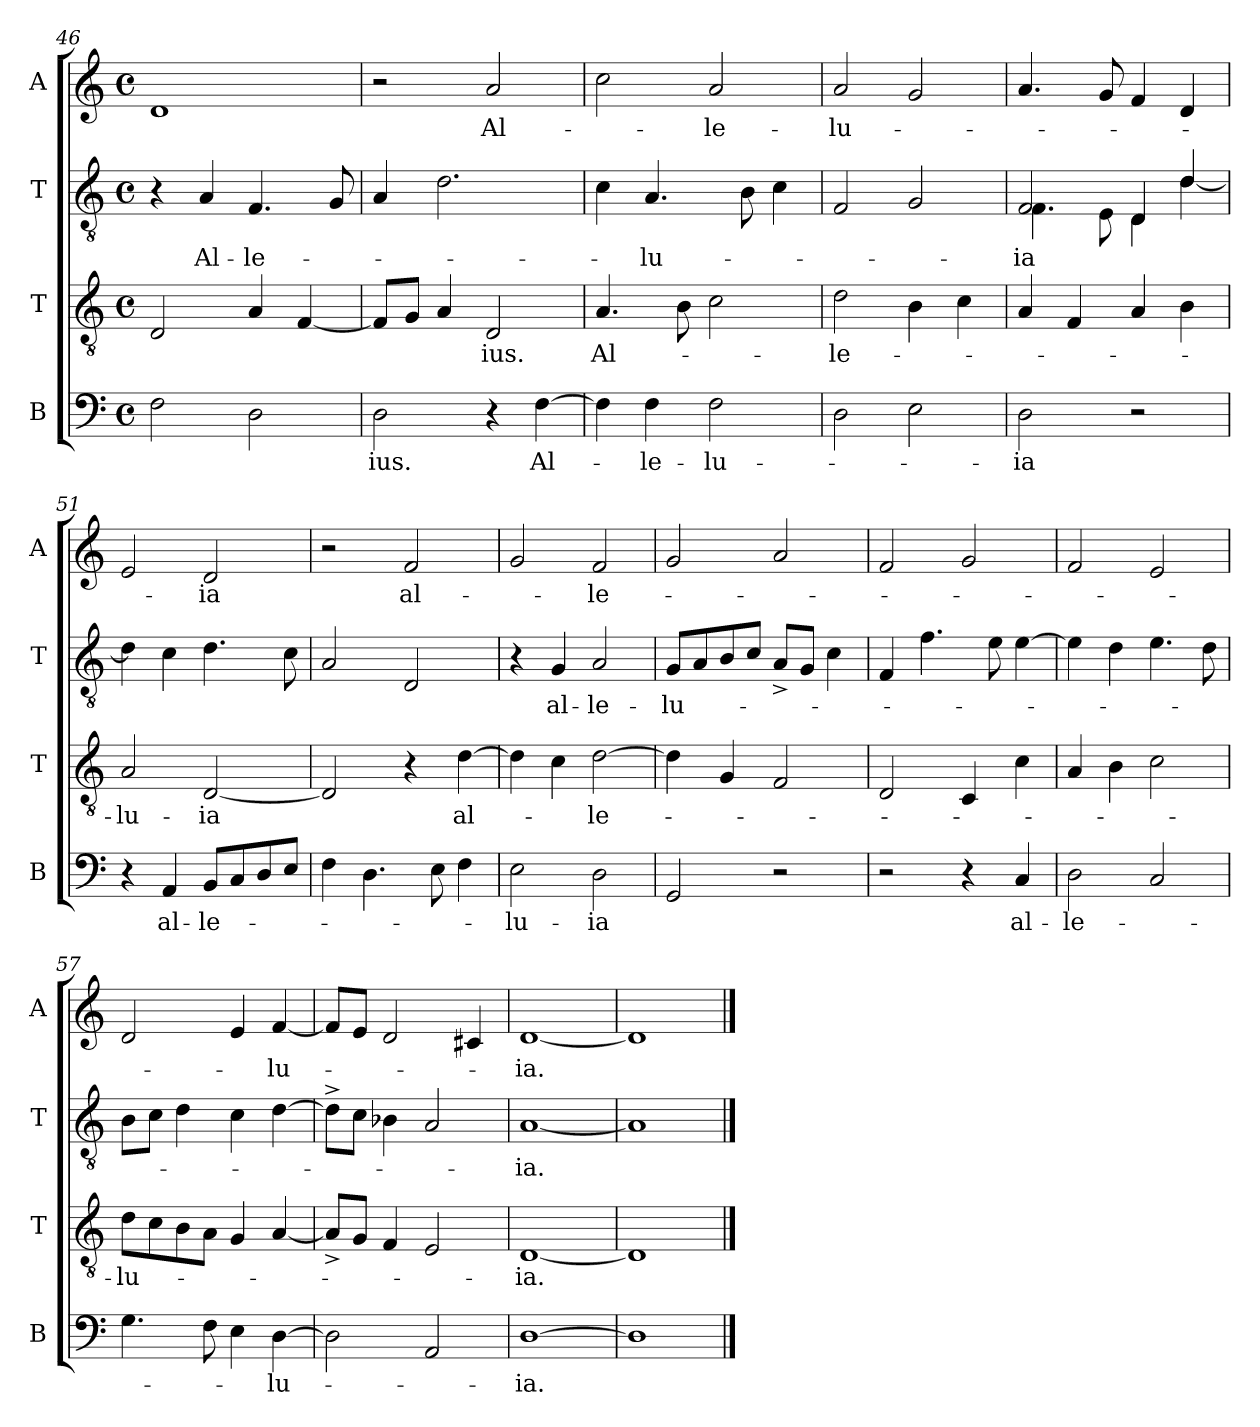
**kern	**text	**kern	**text	**kern	**text	**kern	**text
*part4	*part4	*part3	*part3	*part2	*part2	*part1	*part1
*staff4	*staff4	*staff3	*staff3	*staff2	*staff2	*staff1	*staff1
*I"B	*	*I"T	*	*I"T	*	*I"A	*
*I'B	*	*I'T	*	*I'T	*	*I'A	*
!!LO:LB:g=z
*clefF4	*	*clefGv2	*	*clefGv2	*	*clefG2	*
*k[]	*	*k[]	*	*k[]	*	*k[]	*
*C:	*	*C:	*	*C:	*	*C:	*
*M4/4	*	*M4/4	*	*M4/4	*	*M4/4	*
*met(c)	*	*met(c)	*	*met(c)	*	*met(c)	*
=46	=46	=46	=46	=46	=46	=46	=46
2F\	.	2D/	.	4r	.	1d	.
!	!	!	!	!	!LO:LY:b	!	!
.	.	.	.	4A/	Al-	.	.
!	!	!	!	!	!LO:LY:b	!	!
2D\	.	4A/	.	4.F/	-le-	.	.
.	.	[<4F/	.	.	.	.	.
.	.	.	.	8G/	.	.	.
=47	=47	=47	=47	=47	=47	=47	=47
!	!LO:LY:b	!	!	!	!	!	!
2D\	-ius.	8F/L]	.	4A/	.	2r	.
.	.	8G/J	.	.	.	.	.
.	.	4A/	.	2.d\	.	.	.
!	!	!	!LO:LY:b	!	!	!	!LO:LY:b
4r	.	2D/	-ius.	.	.	2a/	Al-
!	!LO:LY:b	!	!	!	!	!	!
[>4F\	Al-	.	.	.	.	.	.
=48	=48	=48	=48	=48	=48	=48	=48
!	!	!	!LO:LY:b	!	!	!	!
4F\]	.	4.A/	Al-	4c\	.	2cc\	.
!	!LO:LY:b	!	!	!	!LO:LY:b	!	!
4F\	-le-	.	.	4.A/	-lu-	.	.
.	.	8B\	.	.	.	.	.
!	!LO:LY:b	!	!	!	!	!	!LO:LY:b
2F\	-lu-	2c\	.	.	.	2a/	-le-
.	.	.	.	8B\	.	.	.
.	.	.	.	4c\	.	.	.
=49	=49	=49	=49	=49	=49	=49	=49
!	!	!	!LO:LY:b	!	!	!	!LO:LY:b
2D\	.	2d\	-le-	2F/	.	2a/	-lu-
2E\	.	4B\	.	2G/	.	2g/	.
.	.	4c\	.	.	.	.	.
=50	=50	=50	=50	=50	=50	=50	=50
!	!LO:LY:b	!	!	!	!LO:LY:b	!	!
*	*	*	*	*^	*	*	*
2D\	-ia	4A/	.	2F/	4.F\	-ia	4.a/	.
.	.	4F/	.	.	.	.	.	.
.	.	.	.	.	8E\	.	8g/	.
2r	.	4A/	.	4D/	4D\	.	4f/	.
.	.	4B\	.	4d/	[<4d\	.	4d/	.
=51	=51	=51	=51	=51	=51	=51	=51	=51
!	!	!	!LO:LY:b	!	!	!	!	!
*	*	*	*	*v	*v	*	*	*
4r	.	2A/	-lu-	4d\]	.	2e/	.
!	!LO:LY:b	!	!	!	!	!	!
4AA/	al-	.	.	4c\	.	.	.
!	!LO:LY:b	!	!LO:LY:b	!	!	!	!LO:LY:b
8BB/L	-le-	[<2D/	-ia	4.d\	.	2d/	-ia
8C/	.	.	.	.	.	.	.
8D/	.	.	.	.	.	.	.
8E/J	.	.	.	8c\	.	.	.
=52	=52	=52	=52	=52	=52	=52	=52
4F\	.	2D/]	.	2A/	.	2r	.
4.D\	.	.	.	.	.	.	.
!	!	!	!	!	!	!	!LO:LY:b
.	.	4r	.	2D/	.	2f/	al-
8E\	.	.	.	.	.	.	.
!	!	!	!LO:LY:b	!	!	!	!
4F\	.	[<4d\	al-	.	.	.	.
!!LO:LB:g=z
=53	=53	=53	=53	=53	=53	=53	=53
!	!LO:LY:b	!	!	!	!	!	!
2E\	-lu-	4d\]	.	4r	.	2g/	.
!	!	!	!	!	!LO:LY:b	!	!
.	.	4c\	.	4G/	al-	.	.
!	!LO:LY:b	!	!LO:LY:b	!	!LO:LY:b	!	!LO:LY:b
2D\	-ia	[>2d\	-le-	2A/	-le-	2f/	-le-
=54	=54	=54	=54	=54	=54	=54	=54
!	!	!	!	!	!LO:LY:b	!	!
2GG/	.	4d\]	.	8G/L	-lu-	2g/	.
.	.	.	.	8A/	.	.	.
.	.	4G/	.	8B/	.	.	.
.	.	.	.	8c/J	.	.	.
2r	.	2F/	.	8A^</L	.	2a/	.
.	.	.	.	8G/J	.	.	.
.	.	.	.	4c\	.	.	.
=55	=55	=55	=55	=55	=55	=55	=55
2r	.	2D/	.	4F/	.	2f/	.
.	.	.	.	4.f\	.	.	.
4r	.	4C/	.	.	.	2g/	.
.	.	.	.	8e\	.	.	.
!	!LO:LY:b	!	!	!	!	!	!
4C/	al-	4c\	.	[>4e\	.	.	.
=56	=56	=56	=56	=56	=56	=56	=56
!	!LO:LY:b	!	!	!	!	!	!
2D\	-le-	4A/	.	4e\]	.	2f/	.
.	.	4B\	.	4d\	.	.	.
2C/	.	2c\	.	4.e\	.	2e/	.
.	.	.	.	8d\	.	.	.
=57	=57	=57	=57	=57	=57	=57	=57
!	!	!	!LO:LY:b	!	!	!	!
4.G\	.	8d\L	-lu-	8B\L	.	2d/	.
.	.	8c\	.	8c\J	.	.	.
.	.	8B\	.	4d\	.	.	.
8F\	.	8A\J	.	.	.	.	.
4E\	.	4G/	.	4c\	.	4e/	.
!	!LO:LY:b	!	!	!	!	!	!LO:LY:b
[>4D\	-lu-	[<4A/	.	[>4d\	.	[<4f/	-lu-
=58	=58	=58	=58	=58	=58	=58	=58
2D\]	.	8A^</L]	.	8d^>\L]	.	8f/L]	.
.	.	8G/J	.	8c\J	.	8e/J	.
.	.	4F/	.	4B-X\	.	2d/	.
2AA/	.	2E/	.	2A/	.	.	.
.	.	.	.	.	.	4c#X/	.
=59	=59	=59	=59	=59	=59	=59	=59
!	!LO:LY:b	!	!LO:LY:b	!	!LO:LY:b	!	!LO:LY:b
[>1D	-ia.	[<1D	-ia.	[<1A	-ia.	[<1d	-ia.
=60	=60	=60	=60	=60	=60	=60	=60
1D]	.	1D]	.	1A]	.	1d]	.
==	==	==	==	==	==	==	==
*-	*-	*-	*-	*-	*-	*-	*-
